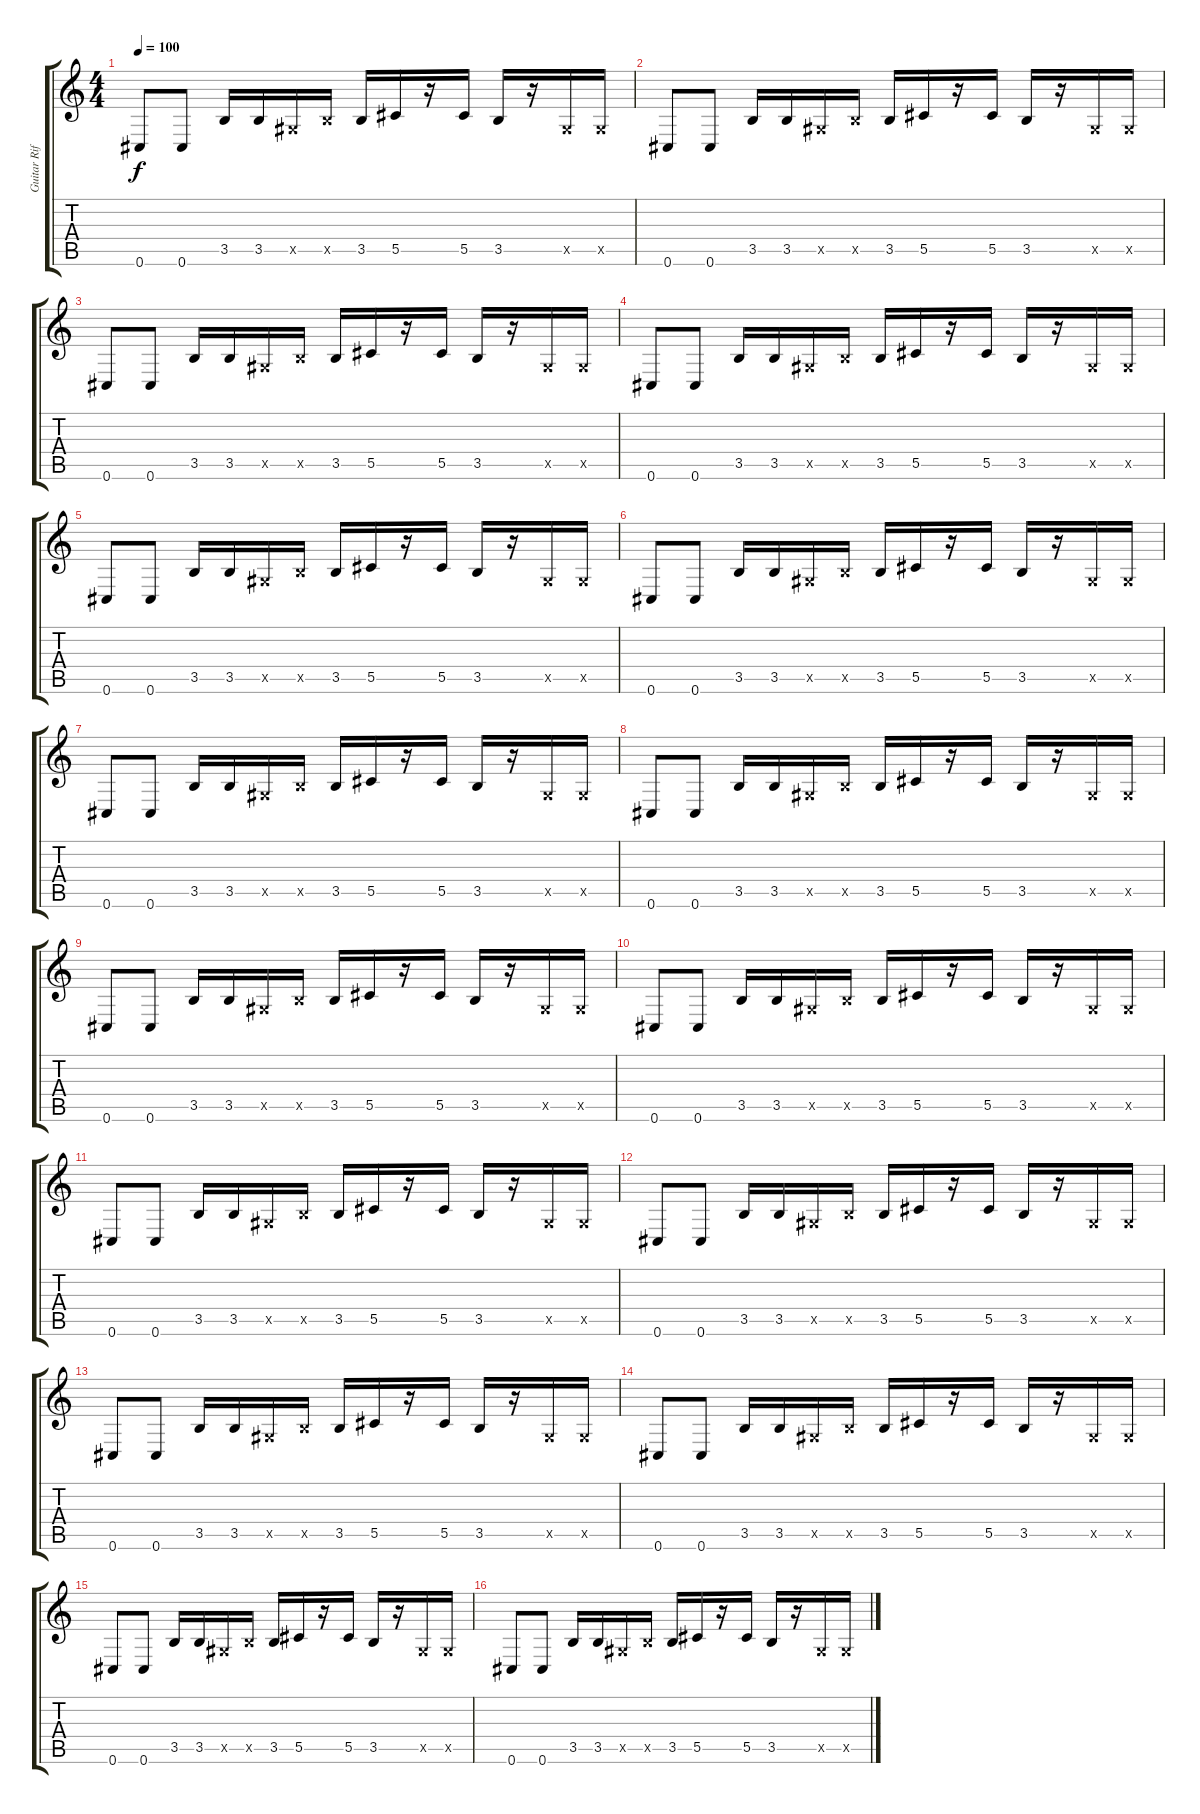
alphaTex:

\track ("Guitar Riff with wah" "Guitar Rif") {instrument synthbass1}
\staff {score tabs}
\tuning (Eb4 Bb3 Gb3 Db3 Ab2 Db2) {hide}
\ts (4 4)
\tempo 100
\clef g2
\ks c
0.6.8{dy f instrument synthbass1} 0.6.8 3.5.16 3.5.16 0.5{x}.16 3.5{x}.16 3.5.16 5.5.16 r.16 5.5.16 3.5.16 r.16 0.5{x}.16 0.5{x}.16 |
0.6.8 0.6.8 3.5.16 3.5.16 0.5{x}.16 3.5{x}.16 3.5.16 5.5.16 r.16 5.5.16 3.5.16 r.16 0.5{x}.16 0.5{x}.16 |
0.6.8 0.6.8 3.5.16 3.5.16 0.5{x}.16 3.5{x}.16 3.5.16 5.5.16 r.16 5.5.16 3.5.16 r.16 0.5{x}.16 0.5{x}.16 |
0.6.8 0.6.8 3.5.16 3.5.16 0.5{x}.16 3.5{x}.16 3.5.16 5.5.16 r.16 5.5.16 3.5.16 r.16 0.5{x}.16 0.5{x}.16 |
0.6.8 0.6.8 3.5.16 3.5.16 0.5{x}.16 3.5{x}.16 3.5.16 5.5.16 r.16 5.5.16 3.5.16 r.16 0.5{x}.16 0.5{x}.16 |
0.6.8 0.6.8 3.5.16 3.5.16 0.5{x}.16 3.5{x}.16 3.5.16 5.5.16 r.16 5.5.16 3.5.16 r.16 0.5{x}.16 0.5{x}.16 |
0.6.8 0.6.8 3.5.16 3.5.16 0.5{x}.16 3.5{x}.16 3.5.16 5.5.16 r.16 5.5.16 3.5.16 r.16 0.5{x}.16 0.5{x}.16 |
0.6.8 0.6.8 3.5.16 3.5.16 0.5{x}.16 3.5{x}.16 3.5.16 5.5.16 r.16 5.5.16 3.5.16 r.16 0.5{x}.16 0.5{x}.16 |
0.6.8 0.6.8 3.5.16 3.5.16 0.5{x}.16 3.5{x}.16 3.5.16 5.5.16 r.16 5.5.16 3.5.16 r.16 0.5{x}.16 0.5{x}.16 |
0.6.8 0.6.8 3.5.16 3.5.16 0.5{x}.16 3.5{x}.16 3.5.16 5.5.16 r.16 5.5.16 3.5.16 r.16 0.5{x}.16 0.5{x}.16 |
0.6.8 0.6.8 3.5.16 3.5.16 0.5{x}.16 3.5{x}.16 3.5.16 5.5.16 r.16 5.5.16 3.5.16 r.16 0.5{x}.16 0.5{x}.16 |
0.6.8 0.6.8 3.5.16 3.5.16 0.5{x}.16 3.5{x}.16 3.5.16 5.5.16 r.16 5.5.16 3.5.16 r.16 0.5{x}.16 0.5{x}.16 |
0.6.8 0.6.8 3.5.16 3.5.16 0.5{x}.16 3.5{x}.16 3.5.16 5.5.16 r.16 5.5.16 3.5.16 r.16 0.5{x}.16 0.5{x}.16 |
0.6.8 0.6.8 3.5.16 3.5.16 0.5{x}.16 3.5{x}.16 3.5.16 5.5.16 r.16 5.5.16 3.5.16 r.16 0.5{x}.16 0.5{x}.16 |
0.6.8 0.6.8 3.5.16 3.5.16 0.5{x}.16 3.5{x}.16 3.5.16 5.5.16 r.16 5.5.16 3.5.16 r.16 0.5{x}.16 0.5{x}.16 |
0.6.8 0.6.8 3.5.16 3.5.16 0.5{x}.16 3.5{x}.16 3.5.16 5.5.16 r.16 5.5.16 3.5.16 r.16 0.5{x}.16 0.5{x}.16
